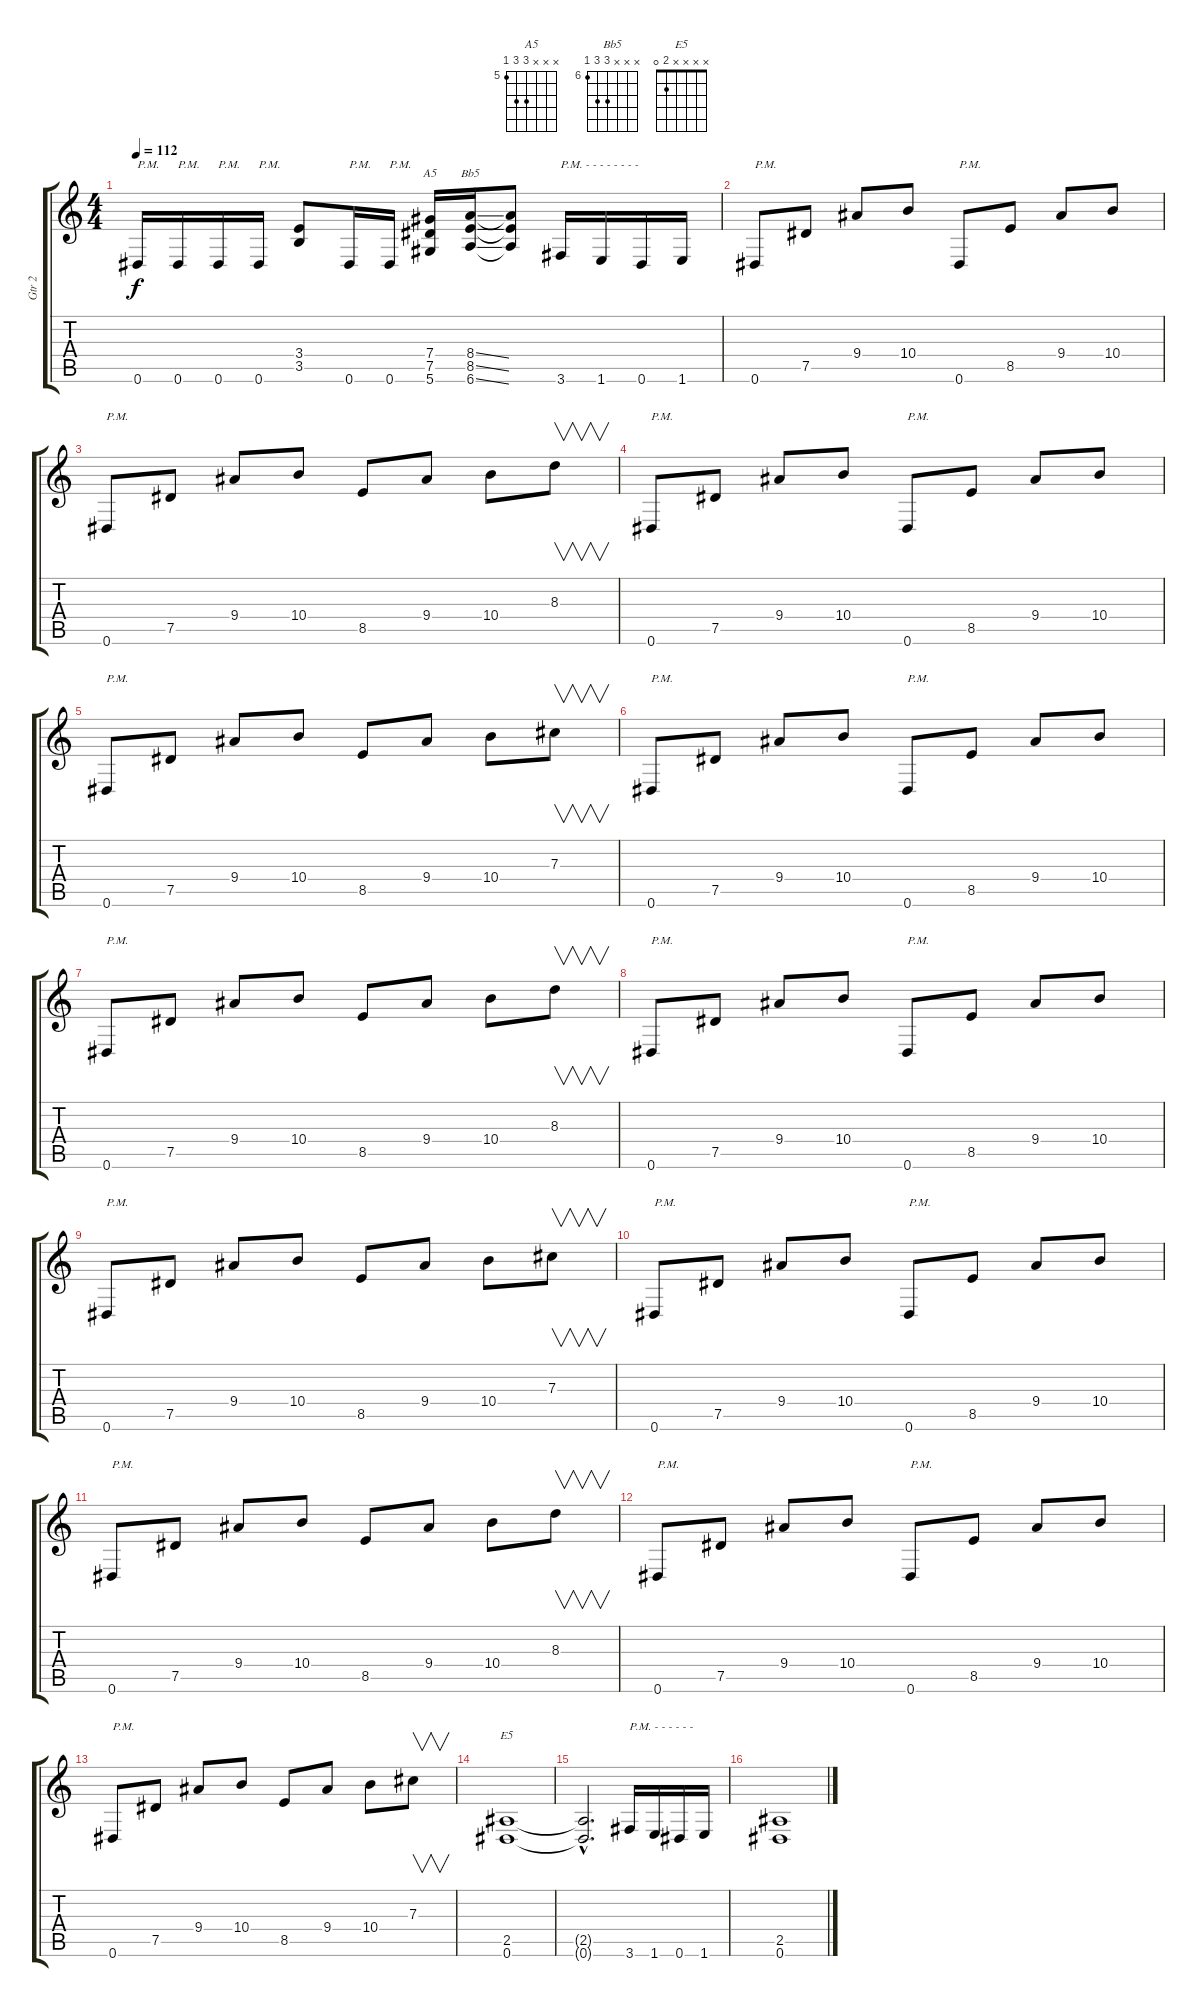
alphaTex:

\track ("Gtr 2" "Gtr 2") {instrument distortionguitar}
\staff {score tabs}
\tuning (Eb4 Bb3 Gb3 Db3 Ab2 Eb2) {hide}
\chord ("A5" x x x 7 7 5) {firstfret 5}
\chord ("Bb5" x x x 8 8 6) {firstfret 6}
\chord ("E5" x x x x 2 0)
\ts (4 4)
\tempo 112
\clef g2
\ks c
0.6.16{txt "P.M." dy f} 0.6.16{txt "P.M."} 0.6.16{txt "P.M."} 0.6.16{txt "P.M."} (3.4 3.5).8 0.6.16{txt "P.M."} 0.6.16{txt "P.M."} (7.4 7.5 5.6).16{ch "A5"} (8.4{ss} 8.5{ss} 6.6{ss}).16{ch "Bb5"} (8.4{t} 8.5{t} 6.6{t}).8 3.6.16{txt "P.M. - - - - - - - -"} 1.6.16 0.6.16 1.6.16 |
0.6.8{txt "P.M."} 7.5.8 9.4.8 10.4.8 0.6.8{txt "P.M."} 8.5.8 9.4.8 10.4.8 |
0.6.8{txt "P.M."} 7.5.8 9.4.8 10.4.8 8.5.8 9.4.8 10.4.8 8.3.8{v} |
0.6.8{txt "P.M."} 7.5.8 9.4.8 10.4.8 0.6.8{txt "P.M."} 8.5.8 9.4.8 10.4.8 |
0.6.8{txt "P.M."} 7.5.8 9.4.8 10.4.8 8.5.8 9.4.8 10.4.8 7.3.8{v} |
0.6.8{txt "P.M."} 7.5.8 9.4.8 10.4.8 0.6.8{txt "P.M."} 8.5.8 9.4.8 10.4.8 |
0.6.8{txt "P.M."} 7.5.8 9.4.8 10.4.8 8.5.8 9.4.8 10.4.8 8.3.8{v} |
0.6.8{txt "P.M."} 7.5.8 9.4.8 10.4.8 0.6.8{txt "P.M."} 8.5.8 9.4.8 10.4.8 |
0.6.8{txt "P.M."} 7.5.8 9.4.8 10.4.8 8.5.8 9.4.8 10.4.8 7.3.8{v} |
0.6.8{txt "P.M."} 7.5.8 9.4.8 10.4.8 0.6.8{txt "P.M."} 8.5.8 9.4.8 10.4.8 |
0.6.8{txt "P.M."} 7.5.8 9.4.8 10.4.8 8.5.8 9.4.8 10.4.8 8.3.8{v} |
0.6.8{txt "P.M."} 7.5.8 9.4.8 10.4.8 0.6.8{txt "P.M."} 8.5.8 9.4.8 10.4.8 |
0.6.8{txt "P.M."} 7.5.8 9.4.8 10.4.8 8.5.8 9.4.8 10.4.8 7.3.8{v} |
(2.5 0.6).1{ch "E5"} |
(2.5{hac t} 0.6{hac t}).2{d} 3.6.16{txt "P.M. - - - - - -"} 1.6.16 0.6.16 1.6.16 |
(2.5 0.6).1
